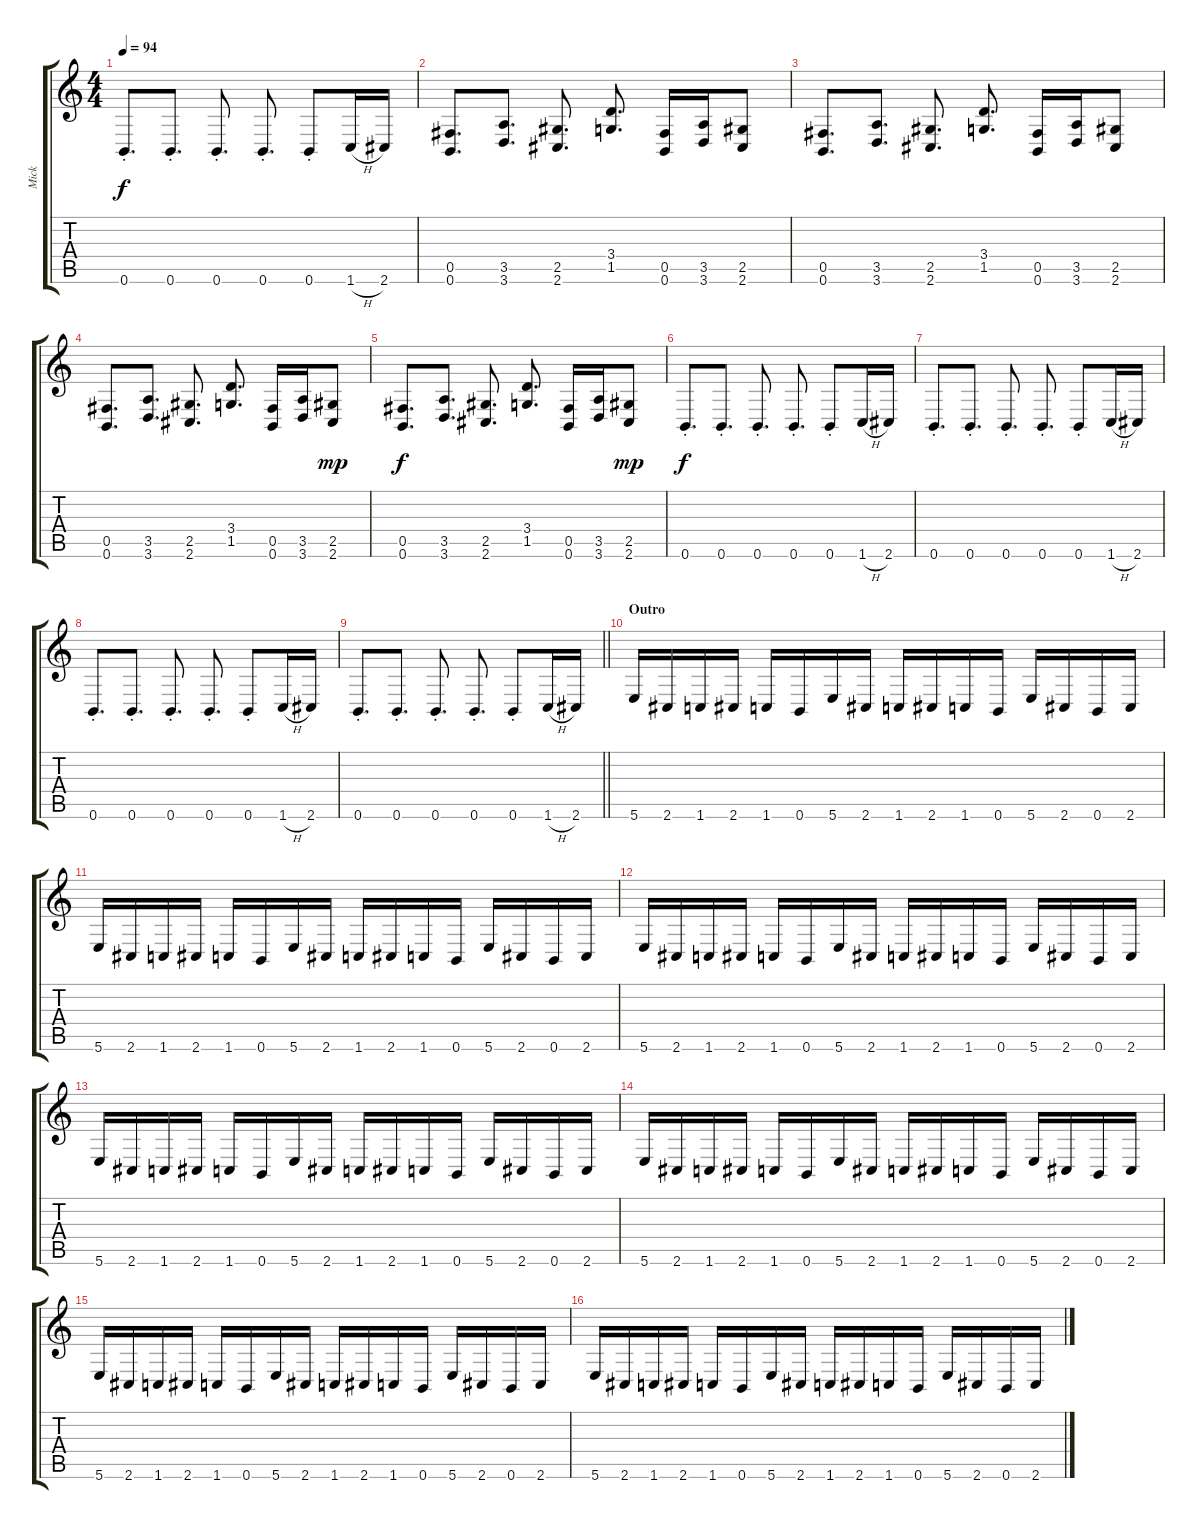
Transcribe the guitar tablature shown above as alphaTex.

\track ("Mick" "Mick") {instrument distortionguitar}
\staff {score tabs}
\tuning (Db4 Ab3 E3 B2 Gb2 B1) {hide}
\ts (4 4)
\tempo 94
\clef g2
\ks c
0.6{st}.8{d dy f} 0.6{st}.8{d} 0.6{st}.8{d} 0.6{st}.8{d} 0.6{st}.8 1.6{h}.16 2.6.16 |
(0.5 0.6).8{d} (3.5 3.6).8{d} (2.5 2.6).8{d} (3.4 1.5).8{d} (0.5 0.6).16 (3.5 3.6).16 (2.5 2.6).8 |
(0.5 0.6).8{d} (3.5 3.6).8{d} (2.5 2.6).8{d} (3.4 1.5).8{d} (0.5 0.6).16 (3.5 3.6).16 (2.5 2.6).8 |
(0.5 0.6).8{d} (3.5 3.6).8{d} (2.5 2.6).8{d} (3.4 1.5).8{d} (0.5 0.6).16 (3.5 3.6).16 (2.5 2.6).8{dy mp} |
(0.5 0.6).8{d dy f} (3.5 3.6).8{d} (2.5 2.6).8{d} (3.4 1.5).8{d} (0.5 0.6).16 (3.5 3.6).16 (2.5 2.6).8{dy mp} |
0.6{st}.8{d dy f} 0.6{st}.8{d} 0.6{st}.8{d} 0.6{st}.8{d} 0.6{st}.8 1.6{h}.16 2.6.16 |
0.6{st}.8{d} 0.6{st}.8{d} 0.6{st}.8{d} 0.6{st}.8{d} 0.6{st}.8 1.6{h}.16 2.6.16 |
0.6{st}.8{d} 0.6{st}.8{d} 0.6{st}.8{d} 0.6{st}.8{d} 0.6{st}.8 1.6{h}.16 2.6.16 |
\barLineRight lightlight
0.6{st}.8{d} 0.6{st}.8{d} 0.6{st}.8{d} 0.6{st}.8{d} 0.6{st}.8 1.6{h}.16 2.6.16 |
\section ("" "Outro")
5.6.16 2.6.16 1.6.16 2.6.16 1.6.16 0.6.16 5.6.16 2.6.16 1.6.16 2.6.16 1.6.16 0.6.16 5.6.16 2.6.16 0.6.16 2.6.16 |
5.6.16 2.6.16 1.6.16 2.6.16 1.6.16 0.6.16 5.6.16 2.6.16 1.6.16 2.6.16 1.6.16 0.6.16 5.6.16 2.6.16 0.6.16 2.6.16 |
5.6.16 2.6.16 1.6.16 2.6.16 1.6.16 0.6.16 5.6.16 2.6.16 1.6.16 2.6.16 1.6.16 0.6.16 5.6.16 2.6.16 0.6.16 2.6.16 |
5.6.16 2.6.16 1.6.16 2.6.16 1.6.16 0.6.16 5.6.16 2.6.16 1.6.16 2.6.16 1.6.16 0.6.16 5.6.16 2.6.16 0.6.16 2.6.16 |
5.6.16 2.6.16 1.6.16 2.6.16 1.6.16 0.6.16 5.6.16 2.6.16 1.6.16 2.6.16 1.6.16 0.6.16 5.6.16 2.6.16 0.6.16 2.6.16 |
5.6.16 2.6.16 1.6.16 2.6.16 1.6.16 0.6.16 5.6.16 2.6.16 1.6.16 2.6.16 1.6.16 0.6.16 5.6.16 2.6.16 0.6.16 2.6.16 |
5.6.16 2.6.16 1.6.16 2.6.16 1.6.16 0.6.16 5.6.16 2.6.16 1.6.16 2.6.16 1.6.16 0.6.16 5.6.16 2.6.16 0.6.16 2.6.16
